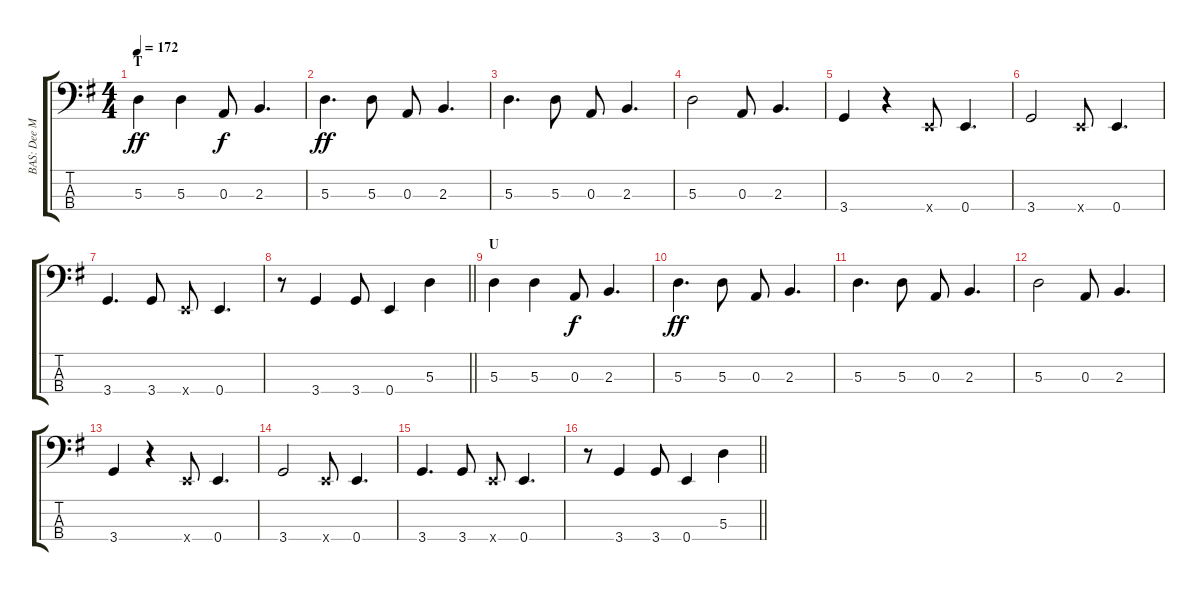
\track ("BAS: Dee Murray" "BAS: Dee M") {instrument electricbassfinger}
\staff {score tabs}
\tuning (G2 D2 A1 E1) {hide}
\ts (4 4)
\section ("" "T")
\tempo 172
\clef f4
\ks g
5.3.4{dy ff} 5.3.4 0.3.8{dy f} 2.3.4{d} |
5.3.4{d dy ff} 5.3.8 0.3.8 2.3.4{d} |
5.3.4{d} 5.3.8 0.3.8 2.3.4{d} |
5.3.2 0.3.8 2.3.4{d} |
3.4.4 r.4 0.4{x}.8 0.4.4{d} |
3.4.2 0.4{x}.8 0.4.4{d} |
3.4.4{d} 3.4.8 0.4{x}.8 0.4.4{d} |
\barLineRight lightlight
r.8 3.4.4 3.4.8 0.4.4 5.3.4 |
\section ("" "U")
5.3.4 5.3.4 0.3.8{dy f} 2.3.4{d} |
5.3.4{d dy ff} 5.3.8 0.3.8 2.3.4{d} |
5.3.4{d} 5.3.8 0.3.8 2.3.4{d} |
5.3.2 0.3.8 2.3.4{d} |
3.4.4 r.4 0.4{x}.8 0.4.4{d} |
3.4.2 0.4{x}.8 0.4.4{d} |
3.4.4{d} 3.4.8 0.4{x}.8 0.4.4{d} |
\barLineRight lightlight
r.8 3.4.4 3.4.8 0.4.4 5.3.4
